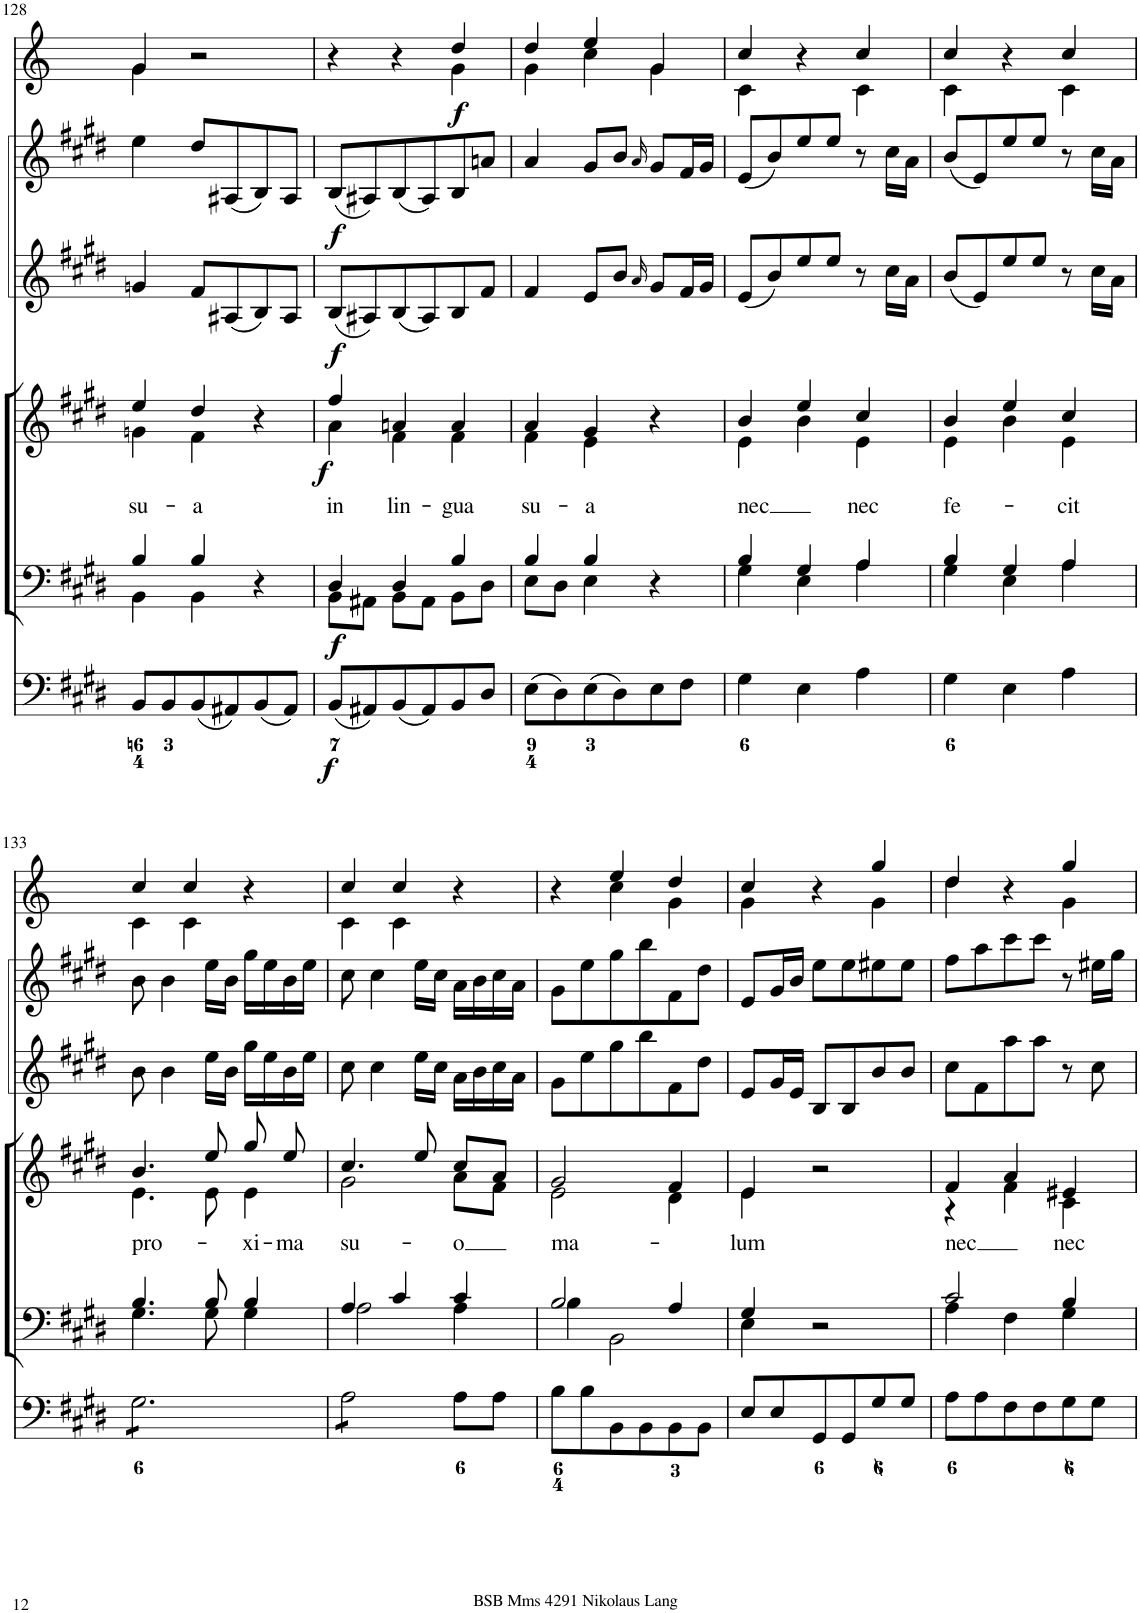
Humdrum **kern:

**kern	**dynam	**kern	**dynam	**kern	**text	**dynam	**kern	**dynam	**kern	**dynam	**kern	**dynam
*part6	*part6	*part5	*part5	*part4	*part4	*part4	*part3	*part3	*part2	*part2	*part1	*part1
*staff6	*staff6	*staff5	*staff5	*staff4	*staff4	*staff4	*staff3	*staff3	*staff2	*staff2	*staff1	*staff1
*I"Organ	*	*I"Voice	*	*I"Voice	*	*	*I"Violin	*	*I"Violin	*	*I"Corni in E	*
*	*	*	*	*	*	*	*I'Vln	*	*I'Vln	*	*	*
!!LO:PB:g=z
*clefF4	*	*clefF4	*	*clefG2	*	*	*clefG2	*	*clefG2	*	*clefG2	*
*	*	*	*	*	*	*	*	*	*	*	*Trd5c8	*
*k[f#c#g#d#]	*	*k[f#c#g#d#]	*	*k[f#c#g#d#]	*	*	*k[f#c#g#d#]	*	*k[f#c#g#d#]	*	*k[]	*
*M3/4	*	*M3/4	*	*M3/4	*	*	*M3/4	*	*M3/4	*	*M3/4	*
=128	=128	=128	=128	=128	=128	=128	=128	=128	=128	=128	=128	=128
*	*	*^	*	*	*	*	*	*	*	*	*	*
!	!	!	!	!	!	!LO:LY:b	!	!	!	!	!	!	!
*	*	*	*	*	*^	*	*	*	*	*	*	*^	*
8BB/L	.	4B/	4BB\	.	4ee/	4gn\	su-	.	4gn/	.	4ee\	.	4g/	4g\	.
8BB/	.	.	.	.	.	.	.	.	.	.	.	.	.	.	.
!	!	!	!	!	!	!	!LO:LY:b	!	!	!	!	!	!	!	!
(8BB/	.	4B/	4BB\	.	4dd#/	4f#\	-a	.	8f#/L	.	8dd#/L	.	2r	2ryy	.
8AA#X/)	.	.	.	.	.	.	.	.	(8A#X/	.	(8A#X/	.	.	.	.
(8BB/	.	4r	4ryy	.	4r	4ryy	.	.	8B/)	.	8B/)	.	.	.	.
8AA#/J)	.	.	.	.	.	.	.	.	8A#/J	.	8A#/J	.	.	.	.
=129	=129	=129	=129	=129	=129	=129	=129	=129	=129	=129	=129	=129	=129	=129	=129
!	!LO:DY:b	!	!	!LO:DY:b	!	!	!LO:LY:b	!LO:DY:b	!	!LO:DY:b	!	!LO:DY:b	!	!	!
(8BB/L	f	4D#/	8BB\L	f	4ff#/	4a\	in	f	(8B/L	f	(8B/L	f	4r	2ryy	.
8AA#X/)	.	.	8AA#X\J	.	.	.	.	.	8A#X/)	.	8A#X/)	.	.	.	.
!	!	!	!	!	!	!	!LO:LY:b	!	!	!	!	!	!	!	!
(8BB/	.	4D#/	8BB\L	.	4an/	4f#\	lin-	.	(8B/	.	(8B/	.	4r	.	.
8AA#/)	.	.	8AA#\J	.	.	.	.	.	8A#/)	.	8A#/)	.	.	.	.
!	!	!	!	!	!	!	!LO:LY:b	!	!	!	!	!	!	!	!LO:DY:b
8BB/	.	4B/	8BB\L	.	4a/	4f#\	-gua	.	8B/	.	8B/	.	4dd/	4g\	f
8D#/J	.	.	8D#\J	.	.	.	.	.	8f#/J	.	8an/J	.	.	.	.
=130	=130	=130	=130	=130	=130	=130	=130	=130	=130	=130	=130	=130	=130	=130	=130
!	!	!	!	!	!	!	!LO:LY:b	!	!	!	!	!	!	!	!
(8E\L	.	4B/	8E\L	.	4a/	4f#\	su-	.	4f#/	.	4a/	.	4dd/	4g\	.
8D#\)	.	.	8D#\J	.	.	.	.	.	.	.	.	.	.	.	.
!	!	!	!	!	!	!	!LO:LY:b	!	!	!	!	!	!	!	!
(8E\	.	4B/	4E\	.	4g#/	4e\	-a	.	8e/L	.	8g#/L	.	4ee/	4cc\	.
8D#\)	.	.	.	.	.	.	.	.	8b/J	.	8b/J	.	.	.	.
.	.	.	.	.	.	.	.	.	16qa/	.	16qa/	.	.	.	.
8E\	.	4r	4ryy	.	4r	4ryy	.	.	8g#/L	.	8g#/L	.	4g/	4g\	.
8F#\J	.	.	.	.	.	.	.	.	16f#/L	.	16f#/L	.	.	.	.
.	.	.	.	.	.	.	.	.	16g#/JJ	.	16g#/JJ	.	.	.	.
=131	=131	=131	=131	=131	=131	=131	=131	=131	=131	=131	=131	=131	=131	=131	=131
!	!	!	!	!	!	!	!LO:LY:b	!	!	!	!	!	!	!	!
4G#\	.	4B/	4G#\	.	4b/	4e\	nec	.	(8e/L	.	(8e/L	.	4cc/	4c\	.
.	.	.	.	.	.	.	.	.	8b/)	.	8b/)	.	.	.	.
4E\	.	4G#/	4E\	.	4ee/	4b\	.	.	8ee/	.	8ee/	.	4r	4ryy	.
.	.	.	.	.	.	.	.	.	8ee/J	.	8ee/J	.	.	.	.
!	!	!	!	!	!	!	!LO:LY:b	!	!	!	!	!	!	!	!
4A\	.	4A/	4A\	.	4cc#/	4e\	nec	.	8r	.	8r	.	4cc/	4c\	.
.	.	.	.	.	.	.	.	.	16cc#\LL	.	16cc#\LL	.	.	.	.
.	.	.	.	.	.	.	.	.	16a\JJ	.	16a\JJ	.	.	.	.
=132	=132	=132	=132	=132	=132	=132	=132	=132	=132	=132	=132	=132	=132	=132	=132
!	!	!	!	!	!	!	!LO:LY:b	!	!	!	!	!	!	!	!
4G#\	.	4B/	4G#\	.	4b/	4e\	fe-	.	(8b/L	.	(8b/L	.	4cc/	4c\	.
.	.	.	.	.	.	.	.	.	8e/)	.	8e/)	.	.	.	.
4E\	.	4G#/	4E\	.	4ee/	4b\	.	.	8ee/	.	8ee/	.	4r	4ryy	.
.	.	.	.	.	.	.	.	.	8ee/J	.	8ee/J	.	.	.	.
!	!	!	!	!	!	!	!LO:LY:b	!	!	!	!	!	!	!	!
4A\	.	4A/	4A\	.	4cc#/	4e\	-cit	.	8r	.	8r	.	4cc/	4c\	.
.	.	.	.	.	.	.	.	.	16cc#\LL	.	16cc#\LL	.	.	.	.
.	.	.	.	.	.	.	.	.	16a\JJ	.	16a\JJ	.	.	.	.
!!LO:LB:g=z	!!
=133	=133	=133	=133	=133	=133	=133	=133	=133	=133	=133	=133	=133	=133	=133	=133
!	!	!	!	!	!	!	!LO:LY:b	!	!	!	!	!	!	!	!
*tremolo	*	*	*	*	*	*	*	*	*	*	*	*	*	*	*
8G#\L	.	4.B/	4.G#\	.	4.b/	4.e\	pro-	.	8b\	.	8b\	.	4cc/	4c\	.
8G#\	.	.	.	.	.	.	.	.	4b\	.	4b\	.	.	.	.
8G#\	.	.	.	.	.	.	.	.	.	.	.	.	4cc/	4c\	.
8G#\	.	8B/	8G#\	.	8ee/	8e\	.	.	16ee\LL	.	16ee\LL	.	.	.	.
.	.	.	.	.	.	.	.	.	16b\JJ	.	16b\JJ	.	.	.	.
!	!	!	!	!	!	!	!LO:LY:b	!	!	!	!	!	!	!	!
8G#\	.	4B/	4G#\	.	8gg#/	4e\	-xi-	.	16gg#\LL	.	16gg#\LL	.	4r	4ryy	.
.	.	.	.	.	.	.	.	.	16ee\	.	16ee\	.	.	.	.
!	!	!	!	!	!	!	!LO:LY:b	!	!	!	!	!	!	!	!
8G#\J	.	.	.	.	8ee/	.	-ma	.	16b\	.	16b\	.	.	.	.
.	.	.	.	.	.	.	.	.	16ee\JJ	.	16ee\JJ	.	.	.	.
=134	=134	=134	=134	=134	=134	=134	=134	=134	=134	=134	=134	=134	=134	=134	=134
!	!	!	!	!	!	!	!LO:LY:b	!	!	!	!	!	!	!	!
8A\L	.	4A/	2A\	.	4.cc#/	2g#\	su-	.	8cc#\	.	8cc#\	.	4cc/	4c\	.
8A\	.	.	.	.	.	.	.	.	4cc#\	.	4cc#\	.	.	.	.
8A\	.	4c#/	.	.	.	.	.	.	.	.	.	.	4cc/	4c\	.
8A\J	.	.	.	.	8ee/	.	.	.	16ee\LL	.	16ee\LL	.	.	.	.
*Xtremolo	*	*	*	*	*	*	*	*	*	*	*	*	*	*	*
.	.	.	.	.	.	.	.	.	16cc#\JJ	.	16cc#\JJ	.	.	.	.
!	!	!	!	!	!	!	!LO:LY:b	!	!	!	!	!	!	!	!
8A\L	.	4c#/	4A\	.	8cc#/L	8a\L	-o	.	16a\LL	.	16a\LL	.	4r	4ryy	.
.	.	.	.	.	.	.	.	.	16b\	.	16b\	.	.	.	.
8A\J	.	.	.	.	8a/J	8f#\J	.	.	16cc#\	.	16cc#\	.	.	.	.
.	.	.	.	.	.	.	.	.	16a\JJ	.	16a\JJ	.	.	.	.
=135	=135	=135	=135	=135	=135	=135	=135	=135	=135	=135	=135	=135	=135	=135	=135
!	!	!	!	!	!	!	!LO:LY:b	!	!	!	!	!	!	!	!
8B\L	.	2B/	4B\	.	2g#/	2e\	ma-	.	8g#\L	.	8g#\L	.	4r	4ryy	.
8B\	.	.	.	.	.	.	.	.	8ee\	.	8ee\	.	.	.	.
8BB\	.	.	2BB\	.	.	.	.	.	8gg#\	.	8gg#\	.	4ee/	4cc\	.
8BB\	.	.	.	.	.	.	.	.	8bb\	.	8bb\	.	.	.	.
8BB\	.	4A/	.	.	4f#/	4d#\	.	.	8f#\	.	8f#\	.	4dd/	4g\	.
8BB\J	.	.	.	.	.	.	.	.	8dd#\J	.	8dd#\J	.	.	.	.
=136	=136	=136	=136	=136	=136	=136	=136	=136	=136	=136	=136	=136	=136	=136	=136
!	!	!	!	!	!	!	!LO:LY:b	!	!	!	!	!	!	!	!
8E/L	.	4G#/	4E\	.	4e/	4e\	-lum	.	8e/L	.	8e/L	.	4cc/	4g\	.
8E/	.	.	.	.	.	.	.	.	16g#/L	.	16g#/L	.	.	.	.
.	.	.	.	.	.	.	.	.	16e/JJ	.	16b/JJ	.	.	.	.
8GG#/	.	2r	2ryy	.	2r	2ryy	.	.	8B/L	.	8ee\L	.	4r	4ryy	.
8GG#/	.	.	.	.	.	.	.	.	8B/	.	8ee\	.	.	.	.
8G#/	.	.	.	.	.	.	.	.	8b/	.	8ee#X\	.	4gg/	4g\	.
8G#/J	.	.	.	.	.	.	.	.	8b/J	.	8ee#\J	.	.	.	.
=137	=137	=137	=137	=137	=137	=137	=137	=137	=137	=137	=137	=137	=137	=137	=137
!	!	!	!	!	!	!	!LO:LY:b	!	!	!	!	!	!	!	!
8A\L	.	2c#/	4A\	.	4f#/	4r	nec	.	8cc#\L	.	8ff#\L	.	4dd/	4dd\	.
8A\	.	.	.	.	.	.	.	.	8f#\	.	8aa\	.	.	.	.
8F#\	.	.	4F#\	.	4a/	4f#\	.	.	8aa\	.	8ccc#\	.	4r	4ryy	.
8F#\	.	.	.	.	.	.	.	.	8aa\J	.	8ccc#\J	.	.	.	.
!	!	!	!	!	!	!	!LO:LY:b	!	!	!	!	!	!	!	!
8G#\	.	4B/	4G#\	.	4e#X/	4c#\	nec	.	8r	.	8r	.	4gg/	4g\	.
8G#\J	.	.	.	.	.	.	.	.	8cc#\	.	16ee#X\LL	.	.	.	.
.	.	.	.	.	.	.	.	.	.	.	16gg#\JJ	.	.	.	.
*	*	*v	*v	*	*	*	*	*	*	*	*	*	*v	*v	*
*	*	*	*	*v	*v	*	*	*	*	*	*	*	*
=	=	=	=	=	=	=	=	=	=	=	=	=
*-	*-	*-	*-	*-	*-	*-	*-	*-	*-	*-	*-	*-
